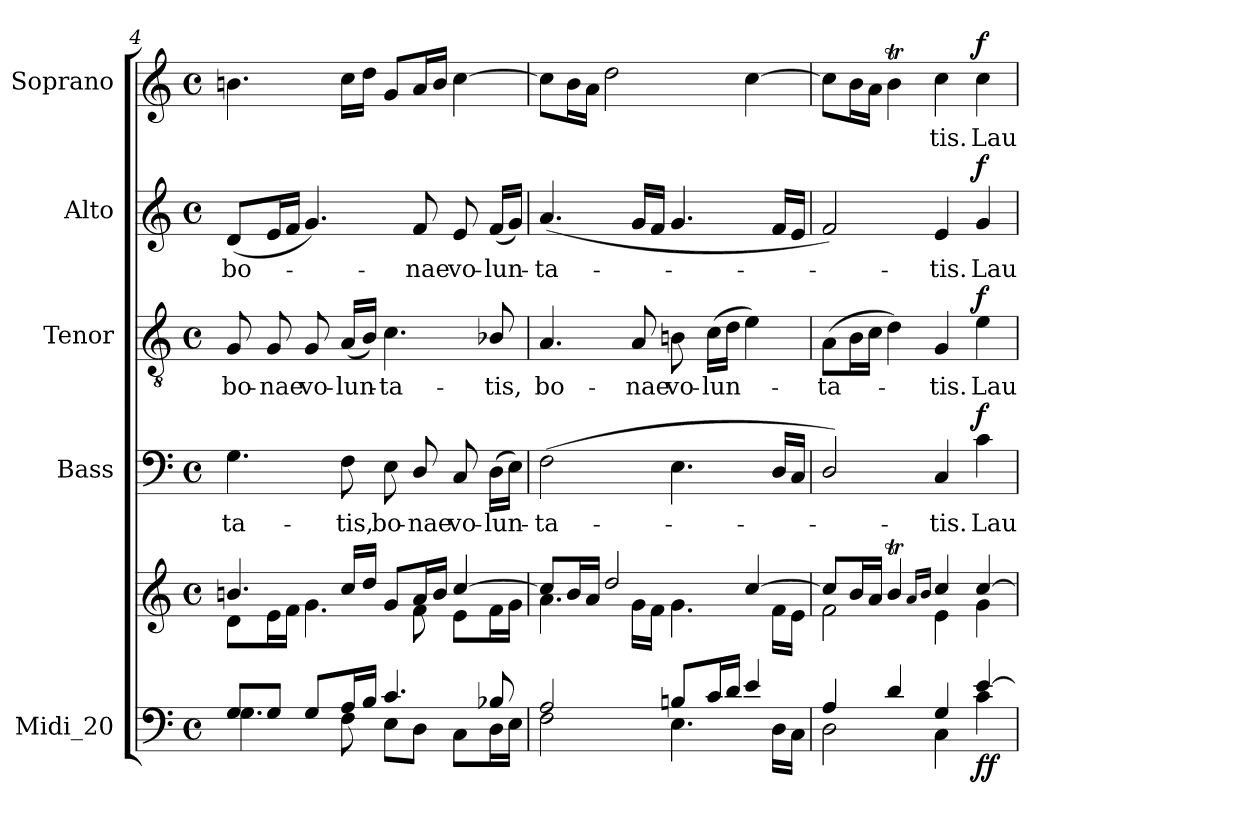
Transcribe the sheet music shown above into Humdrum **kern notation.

**kern	**kern	**dynam	**kern	**text	**dynam	**kern	**text	**dynam	**kern	**text	**dynam	**kern	**text	**dynam
*part5	*part5	*part5	*part4	*part4	*part4	*part3	*part3	*part3	*part2	*part2	*part2	*part1	*part1	*part1
*staff6	*staff5	*staff5/6	*staff4	*staff4	*staff4	*staff3	*staff3	*staff3	*staff2	*staff2	*staff2	*staff1	*staff1	*staff1
*I"Midi_20	*	*	*I"Bass	*	*	*I"Tenor	*	*	*I"Alto	*	*	*I"Soprano	*	*
*	*	*	*I'B	*	*	*I'T	*	*	*I'A	*	*	*I'S	*	*
!!LO:LB:g=z
*clefF4	*clefG2	*	*clefF4	*	*	*clefGv2	*	*	*clefG2	*	*	*clefG2	*	*
*k[]	*k[]	*	*k[]	*	*	*k[]	*	*	*k[]	*	*	*k[]	*	*
*C:	*C:	*	*C:	*	*	*C:	*	*	*C:	*	*	*C:	*	*
*M4/4	*M4/4	*	*M4/4	*	*	*M4/4	*	*	*M4/4	*	*	*M4/4	*	*
*met(c)	*met(c)	*	*met(c)	*	*	*met(c)	*	*	*met(c)	*	*	*met(c)	*	*
=4	=4	=4	=4	=4	=4	=4	=4	=4	=4	=4	=4	=4	=4	=4
*^	*^	*	*	*	*	*	*	*	*	*	*	*	*	*
!	!	!	!	!	!	!LO:LY:b	!	!	!LO:LY:b	!	!	!LO:LY:b	!	!	!	!
8G/L	4.G\	4.bn/	8d\L	.	4.G	ta-	.	8G	bo-	.	(<8dL	bo-	.	4.bn	.	.
!	!	!	!	!	!	!	!	!	!LO:LY:b	!	!	!	!	!	!	!
8G/J	.	.	16e\L	.	.	.	.	8G	-nae	.	16eL	.	.	.	.	.
.	.	.	16f\JJ	.	.	.	.	.	.	.	16fJJ	.	.	.	.	.
!	!	!	!	!	!	!	!	!	!LO:LY:b	!	!	!	!	!	!	!
8G/L	.	.	4.g\	.	.	.	.	8G	vo-	.	4.g)	.	.	.	.	.
!	!	!	!	!	!	!LO:LY:b	!	!	!LO:LY:b	!	!	!	!	!	!	!
16A/L	8F\	16cc/LL	.	.	8F	-tis,	.	(<16ALL	-lun-	.	.	.	.	16ccLL	.	.
16B/JJ	.	16dd/JJ	.	.	.	.	.	16BJJ)	.	.	.	.	.	16ddJJ	.	.
!	!	!	!	!	!	!LO:LY:b	!	!	!LO:LY:b	!	!	!	!	!	!	!
4.c/	8E\L	8g/L	.	.	8E	bo-	.	4.c	ta-	.	.	.	.	8gL	.	.
!	!	!	!	!	!	!LO:LY:b	!	!	!	!	!	!LO:LY:b	!	!	!	!
.	8D\J	16a/L	8f\	.	8D/	-nae	.	.	.	.	8f	nae	.	16aL	.	.
.	.	16b/JJ	.	.	.	.	.	.	.	.	.	.	.	16bJJ	.	.
!	!	!	!	!	!	!LO:LY:b	!	!	!	!	!	!LO:LY:b	!	!	!	!
.	8C\L	[4cc/	8e\L	.	8C	vo-	.	.	.	.	8e	vo-	.	[4cc	.	.
!	!	!	!	!	!	!LO:LY:b	!	!	!LO:LY:b	!	!	!LO:LY:b	!	!	!	!
8B-X/	16D\L	.	16f\L	.	(>16DLL	-lun-	.	8B-X/	-tis,	.	(<16fLL	-lun-	.	.	.	.
.	16E\JJ	.	16g\JJ	.	16EJJ)	.	.	.	.	.	16gJJ)	.	.	.	.	.
=5	=5	=5	=5	=5	=5	=5	=5	=5	=5	=5	=5	=5	=5	=5	=5	=5
!	!	!	!	!	!	!LO:LY:b	!	!	!LO:LY:b	!	!	!LO:LY:b	!	!	!	!
2A/	2F\	8cc/L]	4.a\	.	(<2F	ta-	.	4.A	bo-	.	(<4.a	ta-	.	8ccL]	.	.
.	.	16b/L	.	.	.	.	.	.	.	.	.	.	.	16bL	.	.
.	.	16a/JJ	.	.	.	.	.	.	.	.	.	.	.	16aJJ	.	.
.	.	2dd/	.	.	.	.	.	.	.	.	.	.	.	2dd	.	.
!	!	!	!	!	!	!	!	!	!LO:LY:b	!	!	!	!	!	!	!
.	.	.	16g\LL	.	.	.	.	8A	-nae	.	16gLL	.	.	.	.	.
.	.	.	16f\JJ	.	.	.	.	.	.	.	16fJJ	.	.	.	.	.
!	!	!	!	!	!	!	!	!	!LO:LY:b	!	!	!	!	!	!	!
8Bn/L	4.E\	.	4.g\	.	4.E	.	.	8Bn	vo-	.	4.g	.	.	.	.	.
!	!	!	!	!	!	!	!	!	!LO:LY:b	!	!	!	!	!	!	!
16c/L	.	.	.	.	.	.	.	(>16cLL	-lun-	.	.	.	.	.	.	.
16d/JJ	.	.	.	.	.	.	.	16dJJ	.	.	.	.	.	.	.	.
4e/	.	[4cc/	.	.	.	.	.	4e)	.	.	.	.	.	[4cc	.	.
.	16D\LL	.	16f\LL	.	16DLL	.	.	.	.	.	16fLL	.	.	.	.	.
.	16C\JJ	.	16e\JJ	.	16CJJ	.	.	.	.	.	16eJJ	.	.	.	.	.
=6	=6	=6	=6	=6	=6	=6	=6	=6	=6	=6	=6	=6	=6	=6	=6	=6
!	!	!	!	!	!	!	!	!	!LO:LY:b	!	!	!	!	!	!	!
4A/	2D\	8cc/L]	2f\	.	2D/)	.	.	(>8AL	ta-	.	2f)	.	.	8ccL]	.	.
.	.	16b/L	.	.	.	.	.	16BL	.	.	.	.	.	16bL	.	.
.	.	16a/JJ	.	.	.	.	.	16cJJ	.	.	.	.	.	16aJJ	.	.
4d/	.	4bt/	.	.	.	.	.	4d)	.	.	.	.	.	4bt	.	.
.	.	16qqa/LL	.	.	.	.	.	.	.	.	.	.	.	.	.	.
.	.	16qqb/JJ	.	.	.	.	.	.	.	.	.	.	.	.	.	.
!	!	!	!	!	!	!LO:LY:b	!	!	!LO:LY:b	!	!	!LO:LY:b	!	!	!LO:LY:b	!
4G/	4C\	4cc/	4e\	.	4C	tis.	.	4G	tis.	.	4e	tis.	.	4cc	tis.	.
!	!	!	!	!LO:DY:b=2	!	!LO:LY:b	!	!	!LO:LY:b	!	!	!LO:LY:b	!	!	!LO:LY:b	!
!	!	!	!	!LO:DY:n=1:b	!	!	!LO:DY:b	!	!	!LO:DY:b	!	!	!LO:DY:b	!	!	!LO:DY:b
[4e/	4c\	[4cc/	4g\	f f	4c	Lau-	f	4e	Lau-	f	4g	Lau-	f	4cc	Lau-	f
*v	*v	*	*	*	*	*	*	*	*	*	*	*	*	*	*	*
*	*v	*v	*	*	*	*	*	*	*	*	*	*	*	*	*
=	=	=	=	=	=	=	=	=	=	=	=	=	=	=
*-	*-	*-	*-	*-	*-	*-	*-	*-	*-	*-	*-	*-	*-	*-
